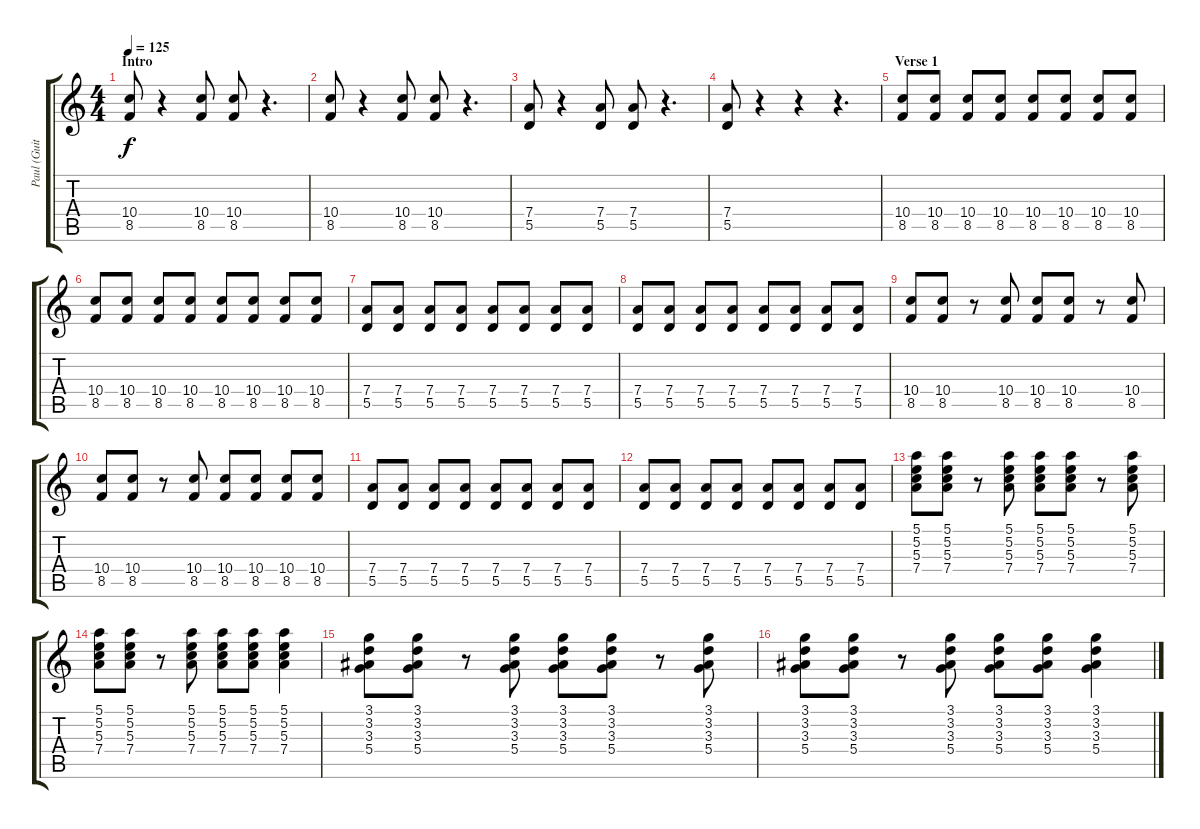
\track ("Paul (Guitar)" "Paul (Guit") {instrument overdrivenguitar}
\staff {score tabs}
\tuning (E4 B3 G3 D3 A2 E2) {hide}
\ts (4 4)
\section ("" "Intro")
\tempo 125
\clef g2
\ks c
(10.4 8.5).8{dy f instrument overdrivenguitar} r.4 (10.4 8.5).8 (10.4 8.5).8 r.4{d} |
(10.4 8.5).8 r.4 (10.4 8.5).8 (10.4 8.5).8 r.4{d} |
(7.4 5.5).8 r.4 (7.4 5.5).8 (7.4 5.5).8 r.4{d} |
(7.4 5.5).8 r.4 r.4 r.4{d} |
\section ("" "Verse 1")
(10.4 8.5).8 (10.4 8.5).8 (10.4 8.5).8 (10.4 8.5).8 (10.4 8.5).8 (10.4 8.5).8 (10.4 8.5).8 (10.4 8.5).8 |
(10.4 8.5).8 (10.4 8.5).8 (10.4 8.5).8 (10.4 8.5).8 (10.4 8.5).8 (10.4 8.5).8 (10.4 8.5).8 (10.4 8.5).8 |
(7.4 5.5).8 (7.4 5.5).8 (7.4 5.5).8 (7.4 5.5).8 (7.4 5.5).8 (7.4 5.5).8 (7.4 5.5).8 (7.4 5.5).8 |
(7.4 5.5).8 (7.4 5.5).8 (7.4 5.5).8 (7.4 5.5).8 (7.4 5.5).8 (7.4 5.5).8 (7.4 5.5).8 (7.4 5.5).8 |
(10.4 8.5).8 (10.4 8.5).8 r.8 (10.4 8.5).8 (10.4 8.5).8 (10.4 8.5).8 r.8 (10.4 8.5).8 |
(10.4 8.5).8 (10.4 8.5).8 r.8 (10.4 8.5).8 (10.4 8.5).8 (10.4 8.5).8 (10.4 8.5).8 (10.4 8.5).8 |
(7.4 5.5).8 (7.4 5.5).8 (7.4 5.5).8 (7.4 5.5).8 (7.4 5.5).8 (7.4 5.5).8 (7.4 5.5).8 (7.4 5.5).8 |
(7.4 5.5).8 (7.4 5.5).8 (7.4 5.5).8 (7.4 5.5).8 (7.4 5.5).8 (7.4 5.5).8 (7.4 5.5).8 (7.4 5.5).8 |
(5.1 5.2 5.3 7.4).8 (5.1 5.2 5.3 7.4).8 r.8 (5.1 5.2 5.3 7.4).8 (5.1 5.2 5.3 7.4).8 (5.1 5.2 5.3 7.4).8 r.8 (5.1 5.2 5.3 7.4).8 |
(5.1 5.2 5.3 7.4).8 (5.1 5.2 5.3 7.4).8 r.8 (5.1 5.2 5.3 7.4).8 (5.1 5.2 5.3 7.4).8 (5.1 5.2 5.3 7.4).8 (5.1 5.2 5.3 7.4).4 |
(3.1 3.2 3.3 5.4).8 (3.1 3.2 3.3 5.4).8 r.8 (3.1 3.2 3.3 5.4).8 (3.1 3.2 3.3 5.4).8 (3.1 3.2 3.3 5.4).8 r.8 (3.1 3.2 3.3 5.4).8 |
(3.1 3.2 3.3 5.4).8 (3.1 3.2 3.3 5.4).8 r.8 (3.1 3.2 3.3 5.4).8 (3.1 3.2 3.3 5.4).8 (3.1 3.2 3.3 5.4).8 (3.1 3.2 3.3 5.4).4
